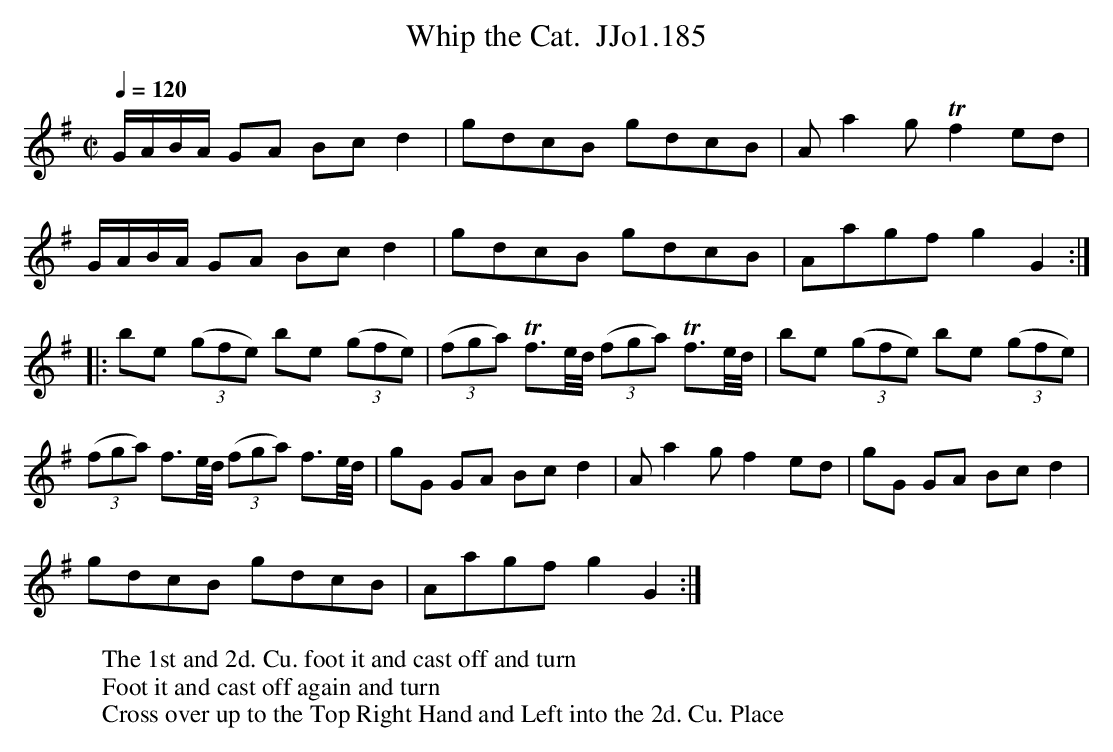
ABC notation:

X:1
T:Whip the Cat.  JJo1.185
M:C|
L:1/8
Q:1/4=120
K:G
G/A/B/A/ GA Bc d2 | gdcB gdcB | Aa2g Tf2 ed |
G/A/B/A/ GA Bc d2 | gdcB gdcB | Aagf g2G2 :|
|: be ((3gfe) be ((3gfe) | ((3fga) Tf3/2e//d// ((3fga) Tf3/2e//d// | be ((3gfe) be ((3gfe) |
((3fga) f3/2e//d// ((3fga) f3/2e//d// | gG GA Bc d2 | Aa2g f2ed | gG GA Bc d2 |
gdcB gdcB | Aagf g2G2 :|
W:The 1st and 2d. Cu. foot it and cast off and turn
W:Foot it and cast off again and turn
W:Cross over up to the Top Right Hand and Left into the 2d. Cu. Place
